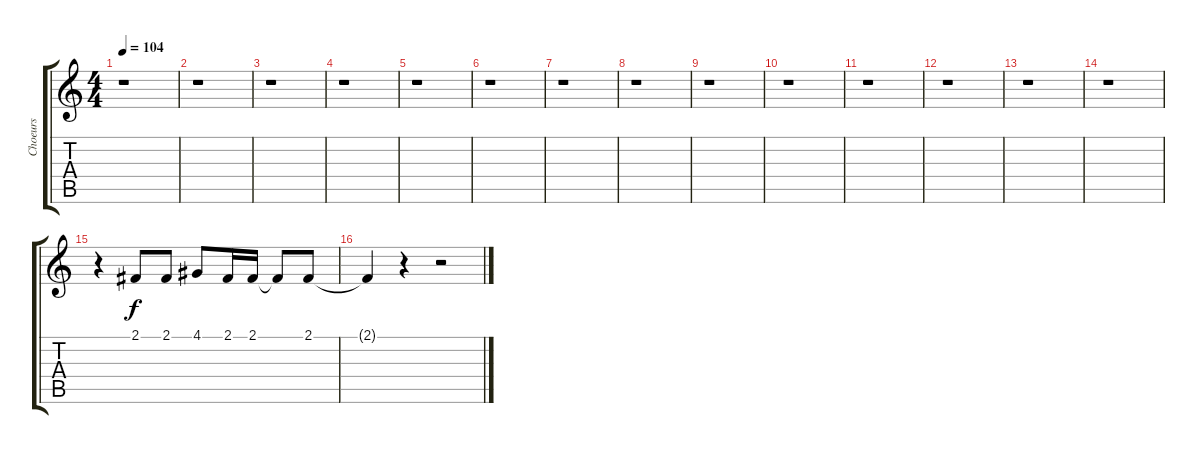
\track ("Choeurs" "Choeurs") {instrument lead2sawtooth}
\staff {score tabs}
\tuning (E4 B3 G3 D3 A2 E2) {hide}
\ts (4 4)
\tempo 104
\clef g2
\ks c
r.1{dy f} |
r.1 |
r.1 |
r.1 |
r.1 |
r.1 |
r.1 |
r.1 |
r.1 |
r.1 |
r.1 |
r.1 |
r.1 |
r.1 |
r.4 2.1.8 2.1.8 4.1.8 2.1.16 2.1.16 2.1{t}.8 2.1.8 |
2.1{t}.4 r.4 r.2
